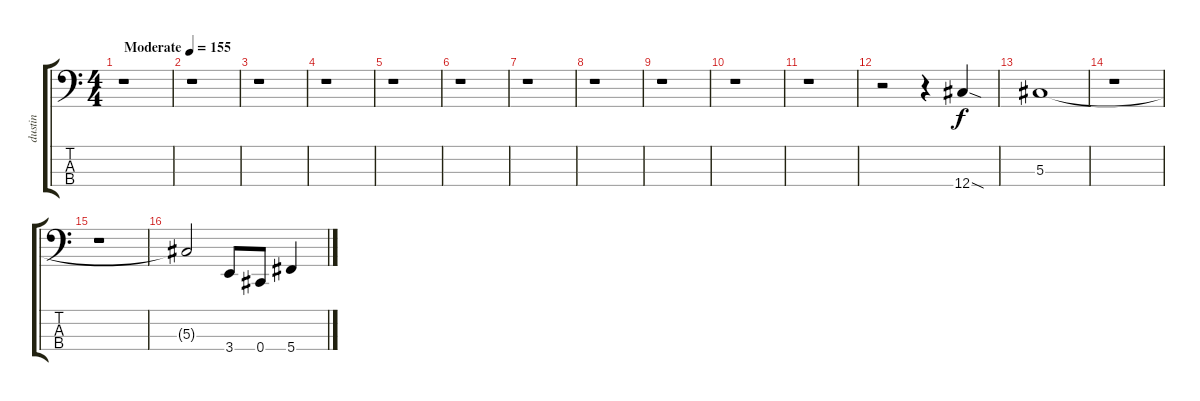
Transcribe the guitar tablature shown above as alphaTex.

\track ("dustin" "dustin") {instrument electricbassfinger}
\staff {score tabs}
\tuning (Gb2 Db2 Ab1 Db1) {hide}
\ts (4 4)
\tempo (155 "Moderate")
\clef f4
\ks c
r.1{dy f instrument electricbassfinger} |
r.1 |
r.1 |
r.1 |
r.1 |
r.1 |
r.1 |
r.1 |
r.1 |
r.1 |
r.1 |
r.2 r.4 12.4{sod}.4 |
5.3.1 |
r.1 |
r.1 |
5.3{t}.2 3.4.8 0.4.8 5.4.4
